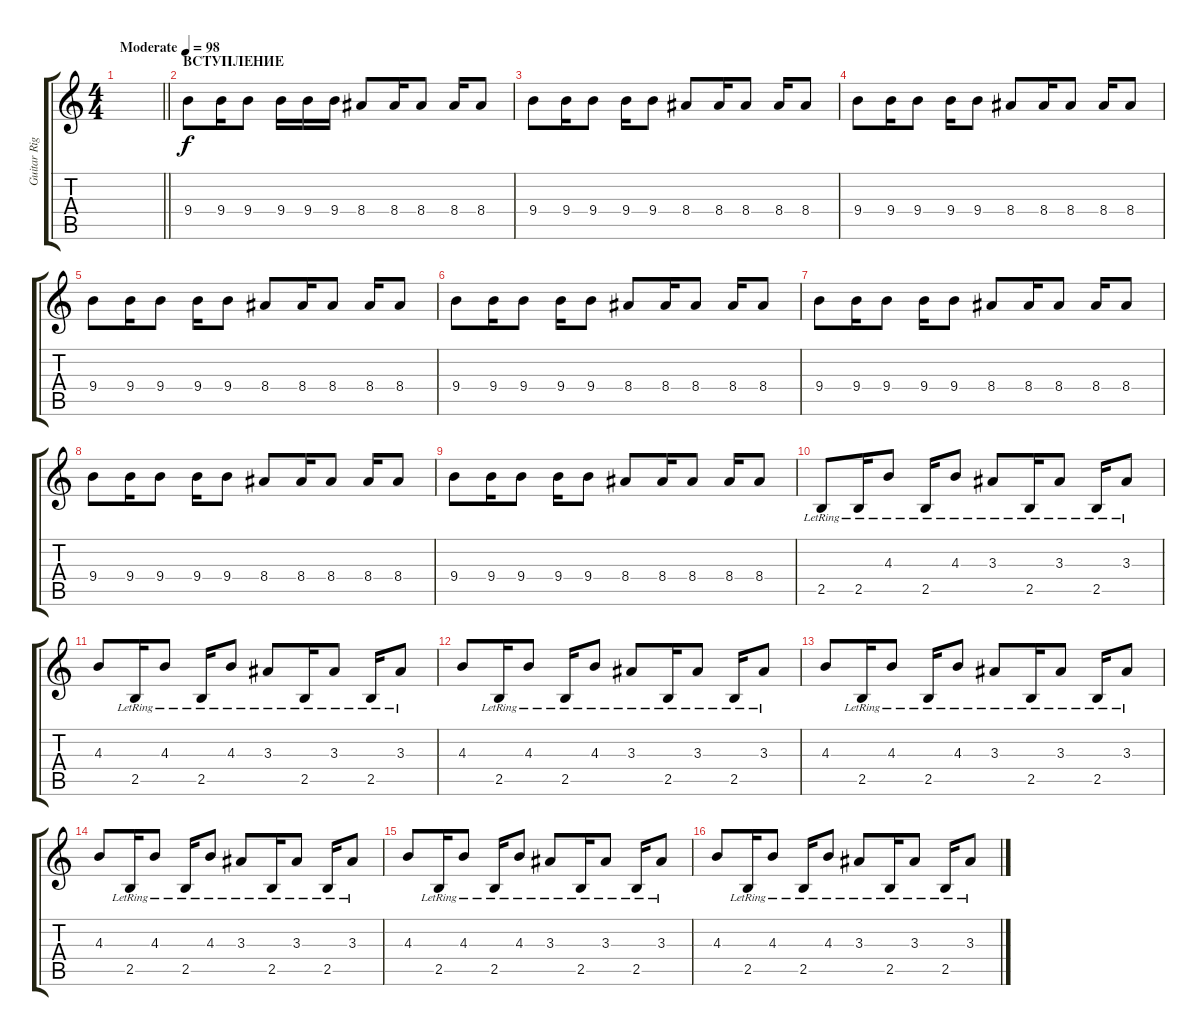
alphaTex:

\track ("Guitar Right" "Guitar Rig") {instrument distortionguitar}
\staff {score tabs}
\tuning (E4 B3 G3 D3 A2 E2) {hide}
\ts (4 4)
\tempo (98 "Moderate")
\clef g2
\barLineRight lightlight
\ks c
|
\section ("" "ВСТУПЛЕНИЕ")
9.4.8 9.4.16 9.4.8 9.4.16 9.4.16 9.4.16 8.4.8 8.4.16 8.4.8 8.4.16 8.4.8 |
9.4.8 9.4.16 9.4.8 9.4.16 9.4.8 8.4.8 8.4.16 8.4.8 8.4.16 8.4.8 |
9.4.8 9.4.16 9.4.8 9.4.16 9.4.8 8.4.8 8.4.16 8.4.8 8.4.16 8.4.8 |
9.4.8 9.4.16 9.4.8 9.4.16 9.4.8 8.4.8 8.4.16 8.4.8 8.4.16 8.4.8 |
9.4.8 9.4.16 9.4.8 9.4.16 9.4.8 8.4.8 8.4.16 8.4.8 8.4.16 8.4.8 |
9.4.8 9.4.16 9.4.8 9.4.16 9.4.8 8.4.8 8.4.16 8.4.8 8.4.16 8.4.8 |
9.4.8 9.4.16 9.4.8 9.4.16 9.4.8 8.4.8 8.4.16 8.4.8 8.4.16 8.4.8 |
9.4.8 9.4.16 9.4.8 9.4.16 9.4.8 8.4.8 8.4.16 8.4.8 8.4.16 8.4.8 |
2.5{lr}.8 2.5{lr}.16 4.3{lr}.8 2.5{lr}.16 4.3{lr}.8 3.3{lr}.8 2.5{lr}.16 3.3{lr}.8 2.5{lr}.16 3.3{lr}.8 |
4.3.8 2.5{lr}.16 4.3{lr}.8 2.5{lr}.16 4.3{lr}.8 3.3{lr}.8 2.5{lr}.16 3.3{lr}.8 2.5{lr}.16 3.3{lr}.8 |
4.3.8 2.5{lr}.16 4.3{lr}.8 2.5{lr}.16 4.3{lr}.8 3.3{lr}.8 2.5{lr}.16 3.3{lr}.8 2.5{lr}.16 3.3{lr}.8 |
4.3.8 2.5{lr}.16 4.3{lr}.8 2.5{lr}.16 4.3{lr}.8 3.3{lr}.8 2.5{lr}.16 3.3{lr}.8 2.5{lr}.16 3.3{lr}.8 |
4.3.8 2.5{lr}.16 4.3{lr}.8 2.5{lr}.16 4.3{lr}.8 3.3{lr}.8 2.5{lr}.16 3.3{lr}.8 2.5{lr}.16 3.3{lr}.8 |
4.3.8 2.5{lr}.16 4.3{lr}.8 2.5{lr}.16 4.3{lr}.8 3.3{lr}.8 2.5{lr}.16 3.3{lr}.8 2.5{lr}.16 3.3{lr}.8 |
4.3.8 2.5{lr}.16 4.3{lr}.8 2.5{lr}.16 4.3{lr}.8 3.3{lr}.8 2.5{lr}.16 3.3{lr}.8 2.5{lr}.16 3.3{lr}.8
